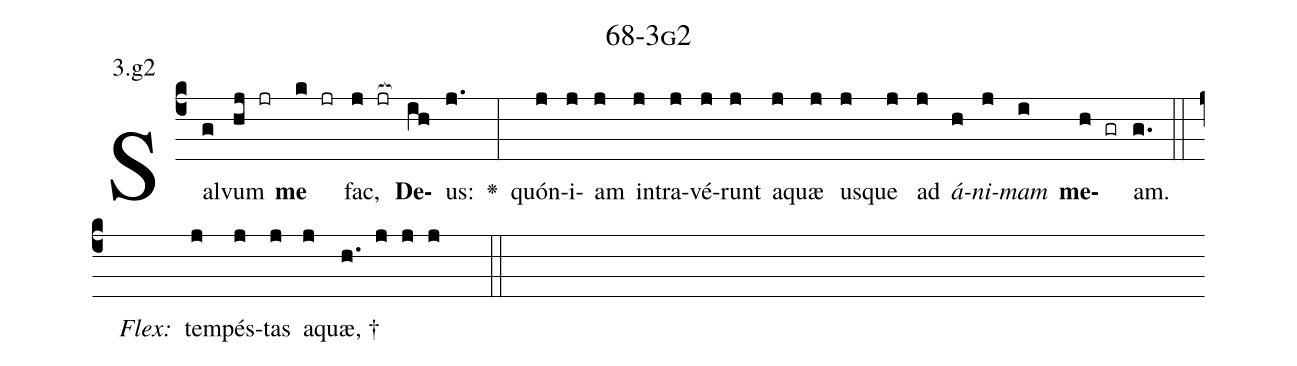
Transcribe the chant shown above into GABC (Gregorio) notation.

name: 68-3g2;
annotation: 3.g2;
%%
(c4)Sal(g)vum(hj jr) <b>me</b>(k jr) fac,(j jr[ocb:1{]) <b>De</b>(ih[ocb:0}])us:(j.) <v>\greheightstar</v>(:) quón(j)i(j)am(j) in(j)tra(j)vé(j)runt(j) a(j)quæ(j) us(j)que(j) ad(j) <i>á</i>(h)<i>ni</i>(j)<i>mam</i>(i) <b>me</b>(h gr)am.(g.) (::)
<i>Flex:</i>()  tem(j)pés(j)tas(j) a(j)quæ, †(h. j j j  ::)

%E(j) u(h) o(j) u(i) a(h) e.(g.) (::)
